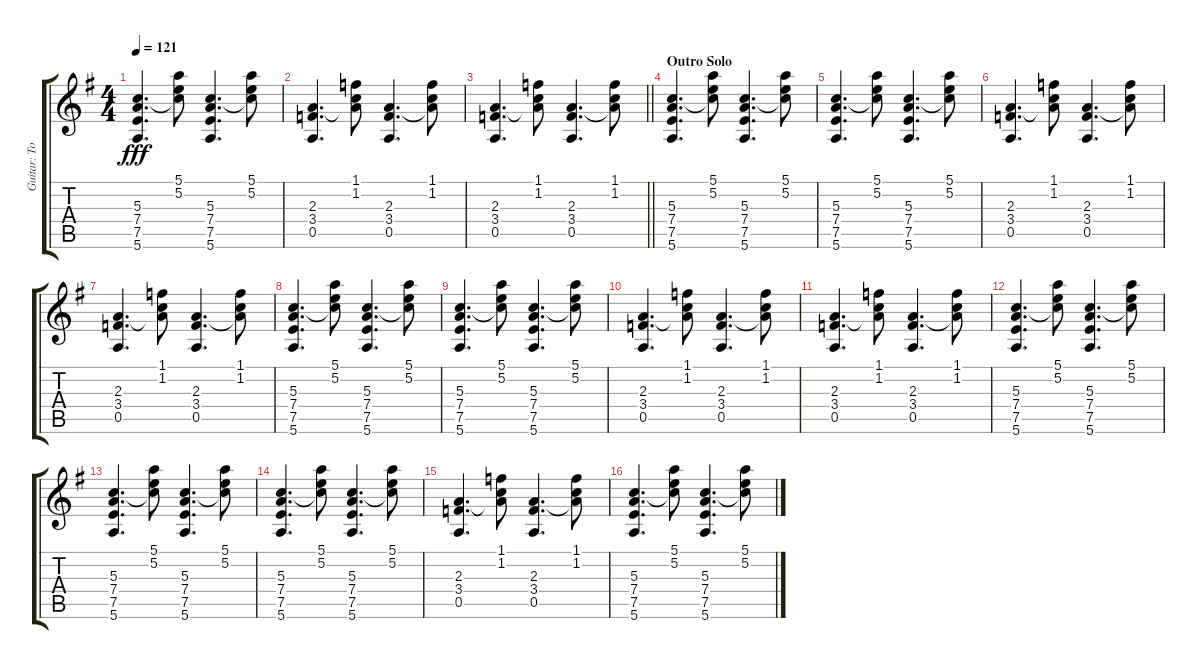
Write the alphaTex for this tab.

\track ("Guitar: Tony" "Guitar: To") {instrument distortionguitar}
\staff {score tabs}
\tuning (E4 B3 G3 D3 A2 E2) {hide}
\ts (4 4)
\tempo 121
\clef g2
\ks g
(5.3 7.4 7.5 5.6).4{d dy fff} (5.1 5.2 5.3{t}).8 (5.3 7.4 7.5 5.6).4{d} (5.1 5.2 5.3{t}).8 |
(2.3 3.4 0.5).4{d} (1.1 1.2 2.3{t}).8 (2.3 3.4 0.5).4{d} (1.1 1.2 2.3{t}).8 |
\barLineRight lightlight
(2.3 3.4 0.5).4{d} (1.1 1.2 2.3{t}).8 (2.3 3.4 0.5).4{d} (1.1 1.2 2.3{t}).8 |
\section ("" "Outro Solo")
(5.3 7.4 7.5 5.6).4{d} (5.1 5.2 5.3{t}).8 (5.3 7.4 7.5 5.6).4{d} (5.1 5.2 5.3{t}).8 |
(5.3 7.4 7.5 5.6).4{d} (5.1 5.2 5.3{t}).8 (5.3 7.4 7.5 5.6).4{d} (5.1 5.2 5.3{t}).8 |
(2.3 3.4 0.5).4{d} (1.1 1.2 2.3{t}).8 (2.3 3.4 0.5).4{d} (1.1 1.2 2.3{t}).8 |
(2.3 3.4 0.5).4{d} (1.1 1.2 2.3{t}).8 (2.3 3.4 0.5).4{d} (1.1 1.2 2.3{t}).8 |
(5.3 7.4 7.5 5.6).4{d} (5.1 5.2 5.3{t}).8 (5.3 7.4 7.5 5.6).4{d} (5.1 5.2 5.3{t}).8 |
(5.3 7.4 7.5 5.6).4{d} (5.1 5.2 5.3{t}).8 (5.3 7.4 7.5 5.6).4{d} (5.1 5.2 5.3{t}).8 |
(2.3 3.4 0.5).4{d} (1.1 1.2 2.3{t}).8 (2.3 3.4 0.5).4{d} (1.1 1.2 2.3{t}).8 |
(2.3 3.4 0.5).4{d} (1.1 1.2 2.3{t}).8 (2.3 3.4 0.5).4{d} (1.1 1.2 2.3{t}).8 |
(5.3 7.4 7.5 5.6).4{d} (5.1 5.2 5.3{t}).8 (5.3 7.4 7.5 5.6).4{d} (5.1 5.2 5.3{t}).8 |
(5.3 7.4 7.5 5.6).4{d} (5.1 5.2 5.3{t}).8 (5.3 7.4 7.5 5.6).4{d} (5.1 5.2 5.3{t}).8 |
(5.3 7.4 7.5 5.6).4{d} (5.1 5.2 5.3{t}).8 (5.3 7.4 7.5 5.6).4{d} (5.1 5.2 5.3{t}).8 |
(2.3 3.4 0.5).4{d} (1.1 1.2 2.3{t}).8 (2.3 3.4 0.5).4{d} (1.1 1.2 2.3{t}).8 |
(5.3 7.4 7.5 5.6).4{d} (5.1 5.2 5.3{t}).8 (5.3 7.4 7.5 5.6).4{d} (5.1 5.2 5.3{t}).8
